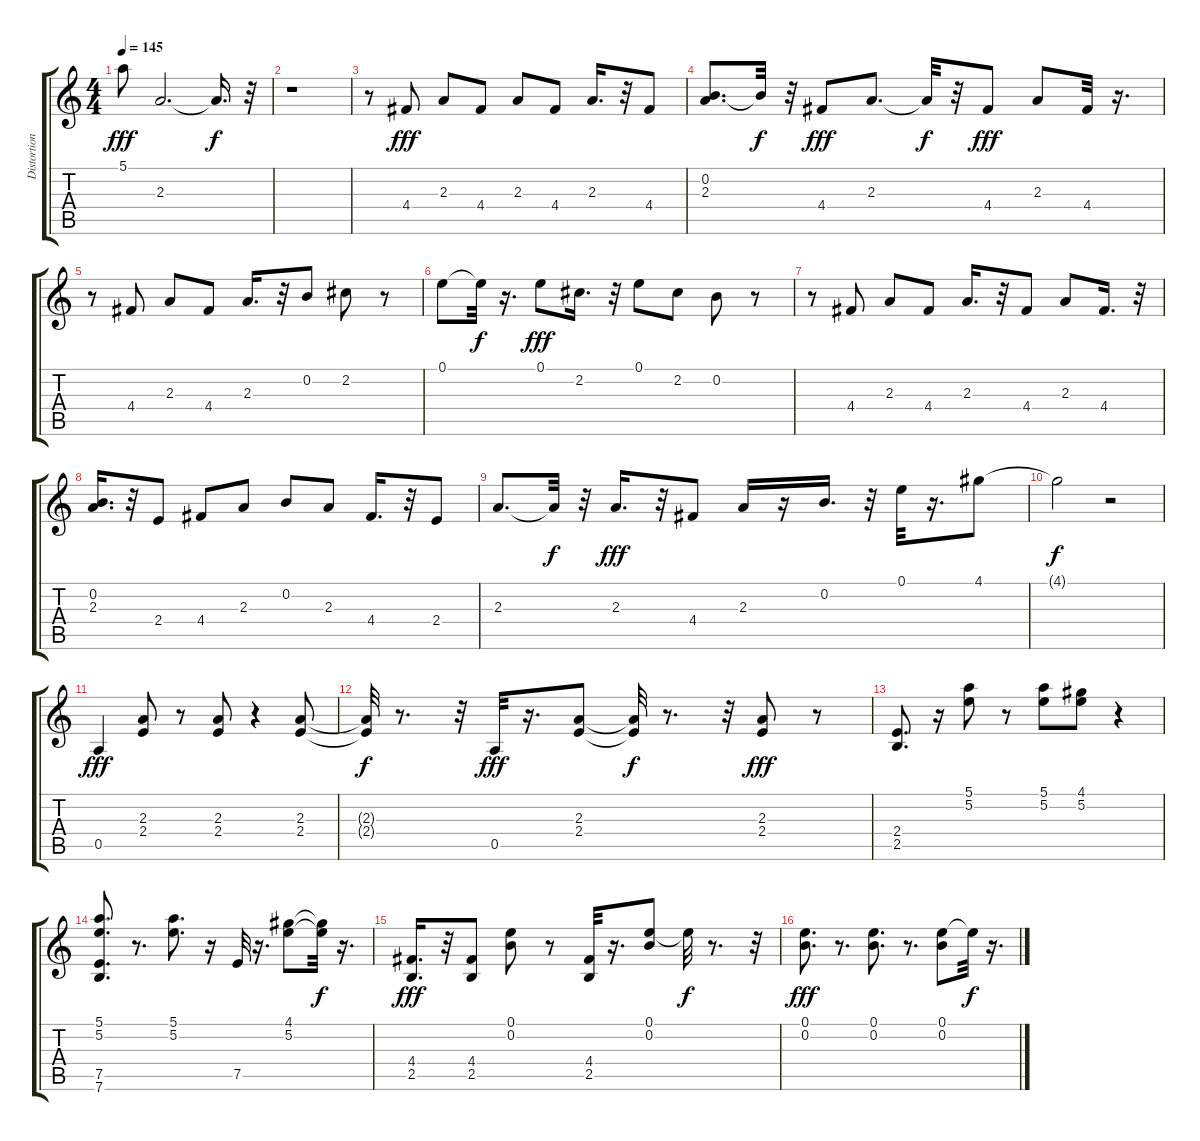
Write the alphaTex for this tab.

\track ("Distortion Guitar - ____________ _______" "Distortion") {instrument distortionguitar}
\staff {score tabs}
\tuning (E4 B3 G3 D3 A2 E2) {hide}
\ts (4 4)
\tempo 145
\clef g2
\ks c
5.1.8{dy fff} 2.3.2{d} 2.3{t}.16{d dy f} r.32 |
r.1 |
r.8 4.4.8{dy fff} 2.3.8 4.4.8 2.3.8 4.4.8 2.3.16{d} r.32 4.4.8 |
(0.2 2.3).8{d} 0.2{t}.32{dy f} r.32 4.4.8{dy fff} 2.3.8{d} 2.3{t}.32{dy f} r.32 4.4.8{dy fff} 2.3.8 4.4.32 r.16{d} |
r.8 4.4.8 2.3.8 4.4.8 2.3.16{d} r.32 0.2.8 2.2.8 r.8 |
0.1.8 0.1{t}.32{dy f} r.16{d} 0.1.8{dy fff} 2.2.16{d} r.32 0.1.8 2.2.8 0.2.8 r.8 |
r.8 4.4.8 2.3.8 4.4.8 2.3.16{d} r.32 4.4.8 2.3.8 4.4.16{d} r.32 |
(0.2 2.3).16{d} r.32 2.4.8 4.4.8 2.3.8 0.2.8 2.3.8 4.4.16{d} r.32 2.4.8 |
2.3.8{d} 2.3{t}.32{dy f} r.32 2.3.16{d dy fff} r.32 4.4.8 2.3.16 r.16 0.2.16{d} r.32 0.1.32 r.16{d} 4.1.8 |
4.1{t}.2{dy f} r.2 |
0.5.4{dy fff} (2.3 2.4).8 r.8 (2.3 2.4).8 r.4 (2.3 2.4).8 |
(2.3{t} 2.4{t}).32{dy f} r.8{d} r.32 0.5.32{dy fff} r.16{d} (2.3 2.4).8 (2.3{t} 2.4{t}).32{dy f} r.8{d} r.32 (2.3 2.4).8{dy fff} r.8 |
(2.4 2.5).8{d} r.16 (5.1 5.2).8 r.8 (5.1 5.2).8 (4.1 5.2).8 r.4 |
(5.1 5.2 7.5 7.6).8{d} r.8{d} (5.1 5.2).8{d} r.16 7.5.32 r.16{d} (4.1 5.2).8 (4.1{t} 5.2{t}).32{dy f} r.16{d} |
(4.4 2.5).16{d dy fff} r.32 (4.4 2.5).8 (0.1 0.2).8 r.8 (4.4 2.5).32 r.16{d} (0.1 0.2).8 0.1{t}.32{dy f} r.8{d} r.32 |
(0.1 0.2).8{d dy fff} r.8{d} (0.1 0.2).8{d} r.8{d} (0.1 0.2).8 0.1{t}.32{dy f} r.16{d}
